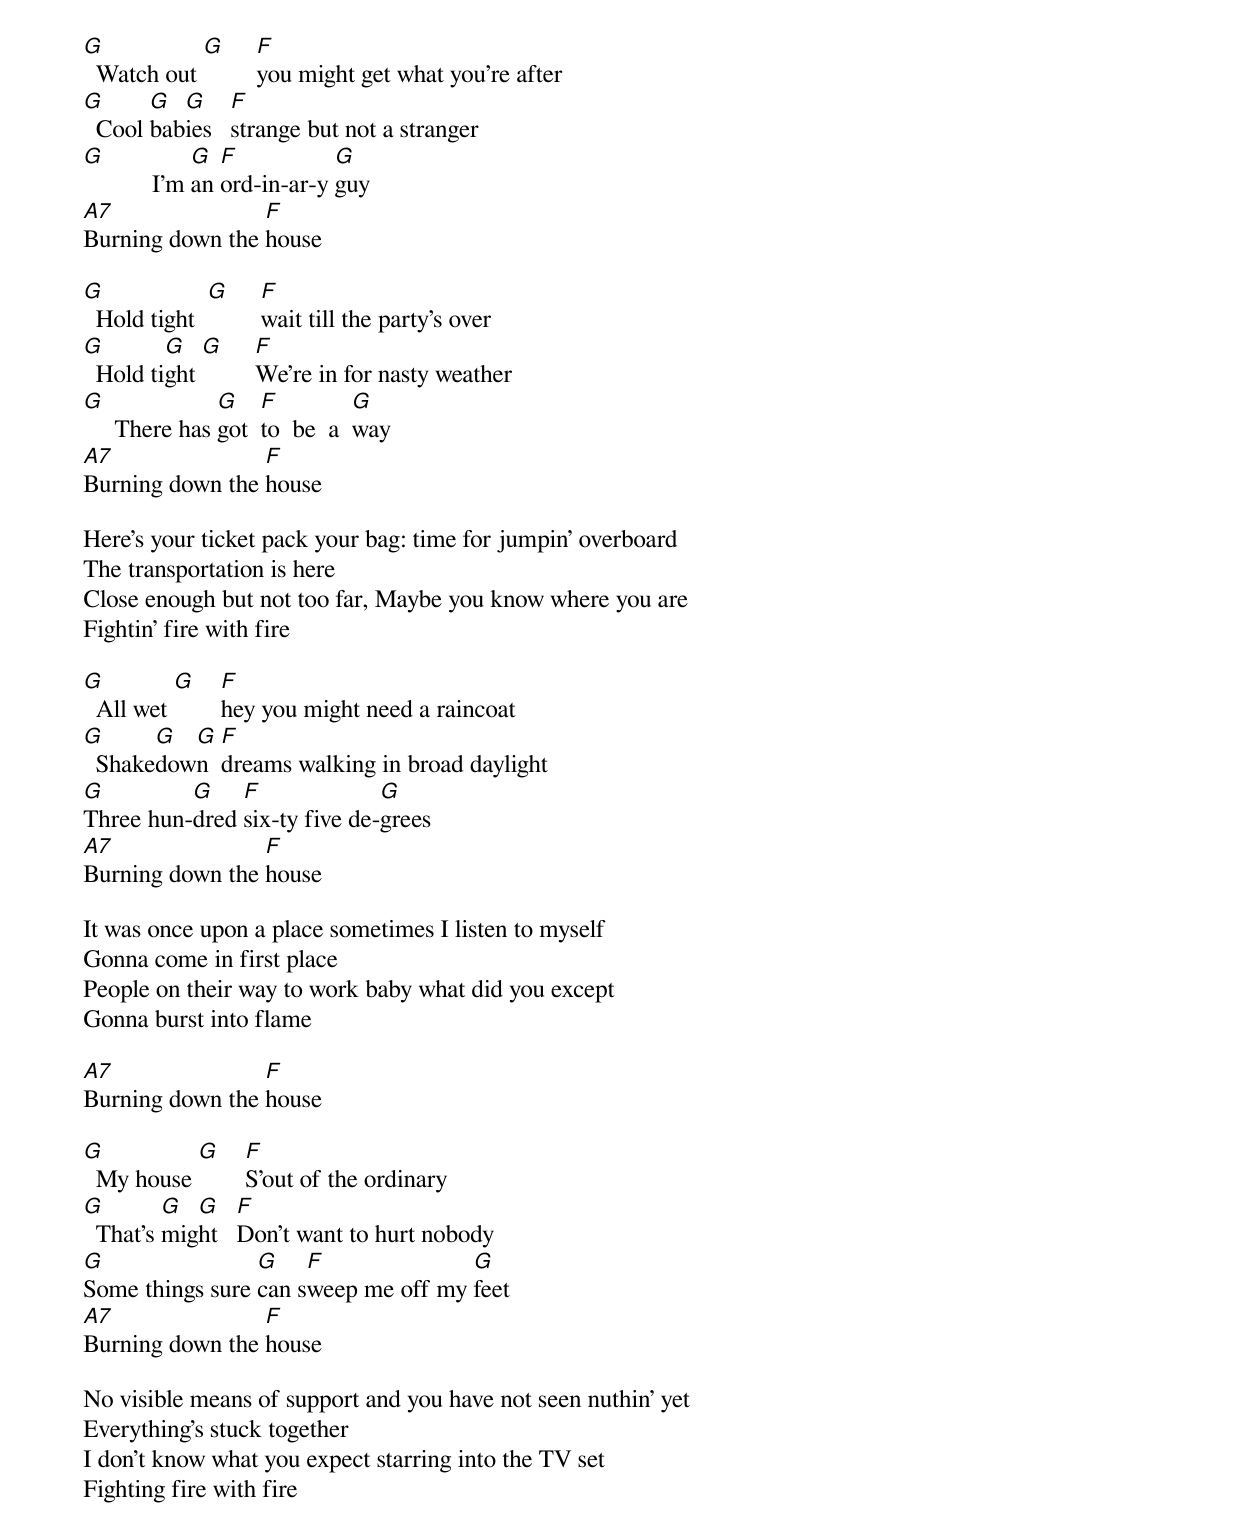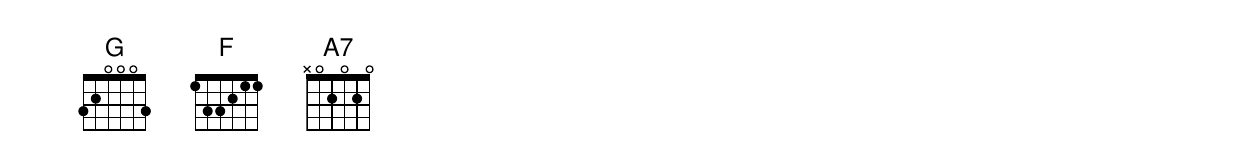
[G]  Watch out [G]     [F]you might get what you're after
[G]  Cool [G]bab[G]ies   [F]strange but not a stranger
[G]           I'm [G]an [F]ord-in-ar-y [G]guy
[A7]Burning down the [F]house

[G]  Hold tight  [G]     [F]wait till the party's over
[G]  Hold ti[G]ght [G]     [F]We're in for nasty weather
[G]     There has [G]got  [F]to  be  a  [G]way
[A7]Burning down the [F]house

Here's your ticket pack your bag: time for jumpin' overboard
The transportation is here
Close enough but not too far, Maybe you know where you are
Fightin' fire with fire

[G]  All wet [G]    [F]hey you might need a raincoat
[G]  Shake[G]dow[G]n  [F]dreams walking in broad daylight
[G]Three hun-[G]dred [F]six-ty five de-[G]grees
[A7]Burning down the [F]house

It was once upon a place sometimes I listen to myself
Gonna come in first place
People on their way to work baby what did you except
Gonna burst into flame

[A7]Burning down the [F]house

[G]  My house [G]    [F]S'out of the ordinary
[G]  That's [G]mig[G]ht   [F]Don't want to hurt nobody
[G]Some things sure [G]can s[F]weep me off my [G]feet
[A7]Burning down the [F]house

No visible means of support and you have not seen nuthin' yet
Everything's stuck together
I don't know what you expect starring into the TV set
Fighting fire with fire
